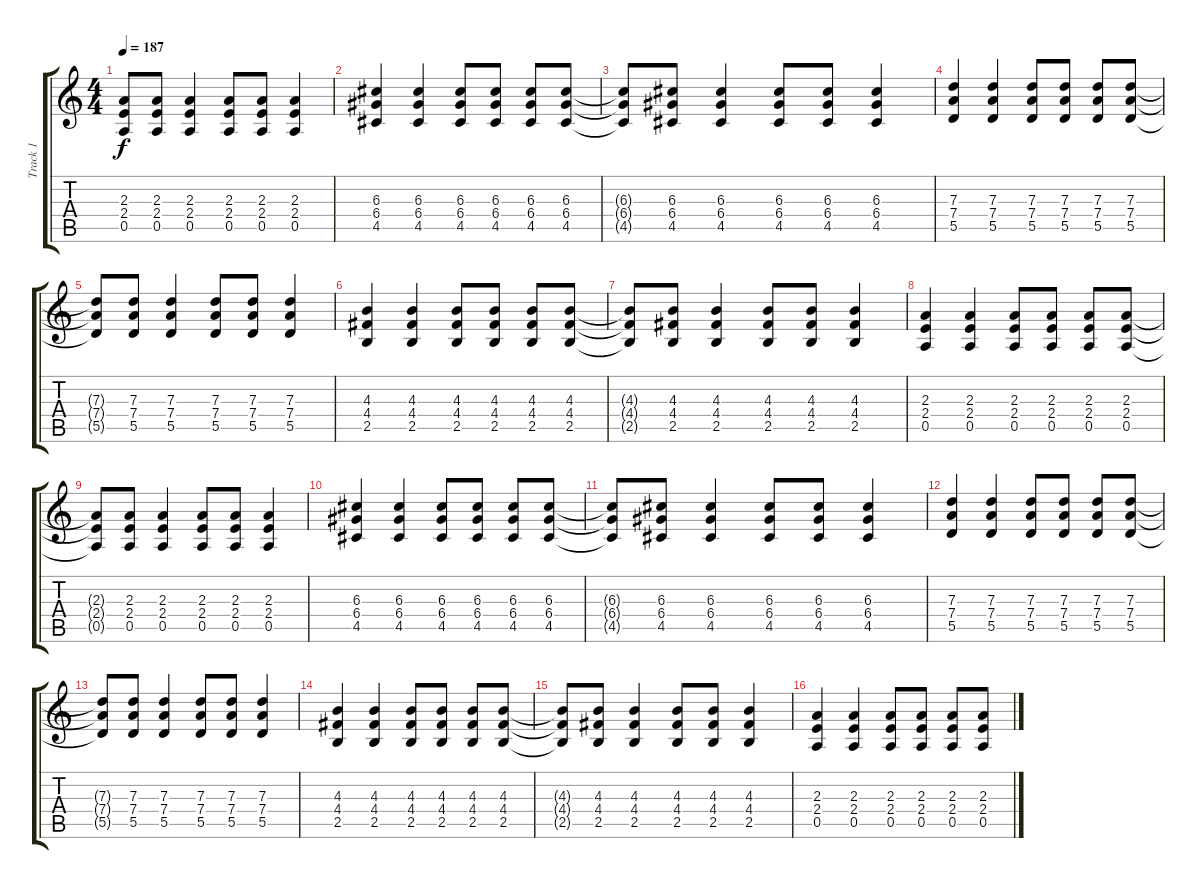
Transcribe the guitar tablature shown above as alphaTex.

\track ("Track 1" "Track 1") {instrument distortionguitar}
\staff {score tabs}
\tuning (E4 B3 G3 D3 A2 E2) {hide}
\ts (4 4)
\tempo 187
\clef g2
\ks c
(2.3{t} 2.4{t} 0.5{t}).8{dy f} (2.3 2.4 0.5).8 (2.3 2.4 0.5).4 (2.3 2.4 0.5).8 (2.3 2.4 0.5).8 (2.3 2.4 0.5).4 |
(6.3 6.4 4.5).4 (6.3 6.4 4.5).4 (6.3 6.4 4.5).8 (6.3 6.4 4.5).8 (6.3 6.4 4.5).8 (6.3 6.4 4.5).8 |
(6.3{t} 6.4{t} 4.5{t}).8 (6.3 6.4 4.5).8 (6.3 6.4 4.5).4 (6.3 6.4 4.5).8 (6.3 6.4 4.5).8 (6.3 6.4 4.5).4 |
(7.3 7.4 5.5).4 (7.3 7.4 5.5).4 (7.3 7.4 5.5).8 (7.3 7.4 5.5).8 (7.3 7.4 5.5).8 (7.3 7.4 5.5).8 |
(7.3{t} 7.4{t} 5.5{t}).8 (7.3 7.4 5.5).8 (7.3 7.4 5.5).4 (7.3 7.4 5.5).8 (7.3 7.4 5.5).8 (7.3 7.4 5.5).4 |
(4.3 4.4 2.5).4 (4.3 4.4 2.5).4 (4.3 4.4 2.5).8 (4.3 4.4 2.5).8 (4.3 4.4 2.5).8 (4.3 4.4 2.5).8 |
(4.3{t} 4.4{t} 2.5{t}).8 (4.3 4.4 2.5).8 (4.3 4.4 2.5).4 (4.3 4.4 2.5).8 (4.3 4.4 2.5).8 (4.3 4.4 2.5).4 |
(2.3 2.4 0.5).4 (2.3 2.4 0.5).4 (2.3 2.4 0.5).8 (2.3 2.4 0.5).8 (2.3 2.4 0.5).8 (2.3 2.4 0.5).8 |
(2.3{t} 2.4{t} 0.5{t}).8 (2.3 2.4 0.5).8 (2.3 2.4 0.5).4 (2.3 2.4 0.5).8 (2.3 2.4 0.5).8 (2.3 2.4 0.5).4 |
(6.3 6.4 4.5).4 (6.3 6.4 4.5).4 (6.3 6.4 4.5).8 (6.3 6.4 4.5).8 (6.3 6.4 4.5).8 (6.3 6.4 4.5).8 |
(6.3{t} 6.4{t} 4.5{t}).8 (6.3 6.4 4.5).8 (6.3 6.4 4.5).4 (6.3 6.4 4.5).8 (6.3 6.4 4.5).8 (6.3 6.4 4.5).4 |
(7.3 7.4 5.5).4 (7.3 7.4 5.5).4 (7.3 7.4 5.5).8 (7.3 7.4 5.5).8 (7.3 7.4 5.5).8 (7.3 7.4 5.5).8 |
(7.3{t} 7.4{t} 5.5{t}).8 (7.3 7.4 5.5).8 (7.3 7.4 5.5).4 (7.3 7.4 5.5).8 (7.3 7.4 5.5).8 (7.3 7.4 5.5).4 |
(4.3 4.4 2.5).4 (4.3 4.4 2.5).4 (4.3 4.4 2.5).8 (4.3 4.4 2.5).8 (4.3 4.4 2.5).8 (4.3 4.4 2.5).8 |
(4.3{t} 4.4{t} 2.5{t}).8 (4.3 4.4 2.5).8 (4.3 4.4 2.5).4 (4.3 4.4 2.5).8 (4.3 4.4 2.5).8 (4.3 4.4 2.5).4 |
(2.3 2.4 0.5).4 (2.3 2.4 0.5).4 (2.3 2.4 0.5).8 (2.3 2.4 0.5).8 (2.3 2.4 0.5).8 (2.3 2.4 0.5).8
